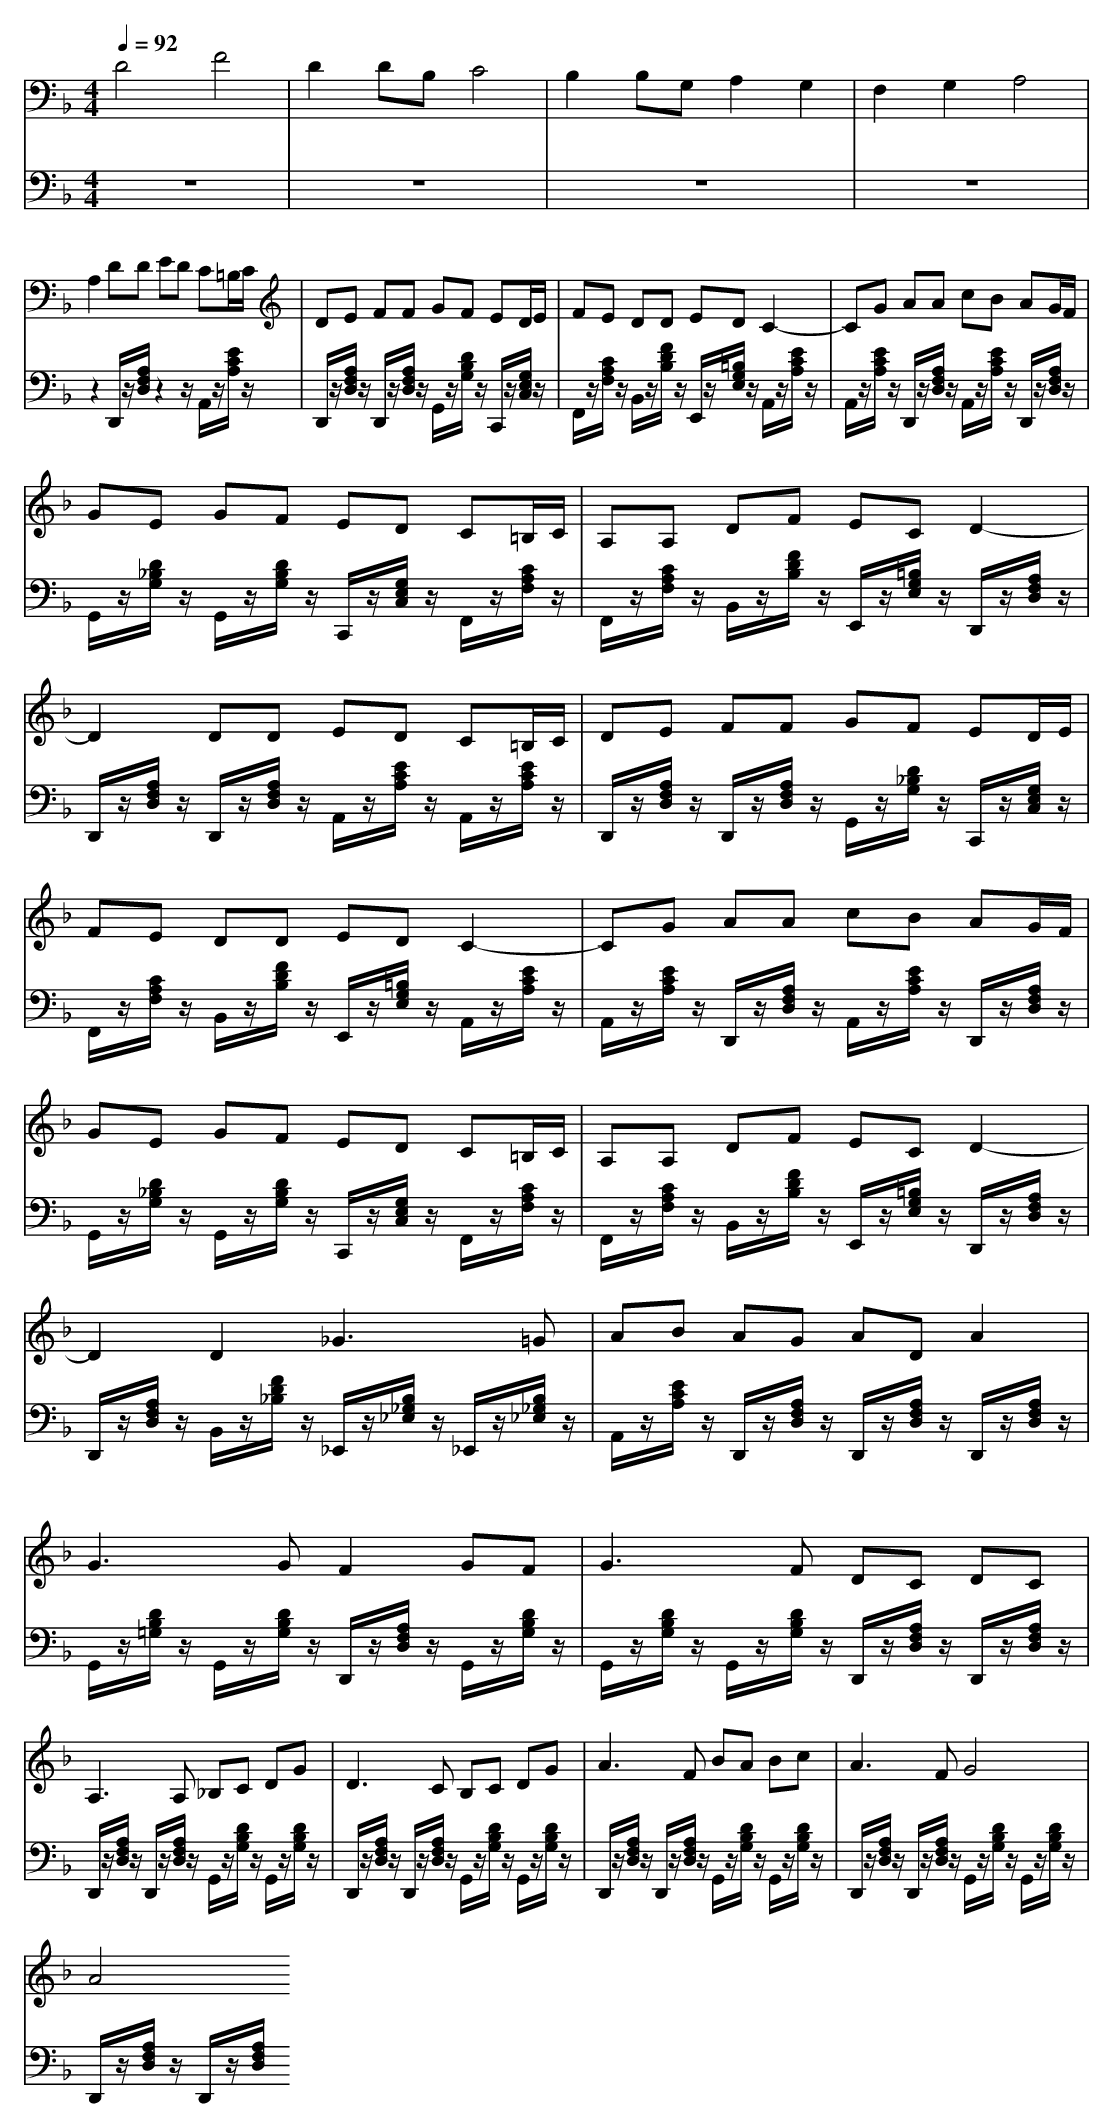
X:1
T:
M: 4/4
L: 1/8
Q:1/4=92
K:F % 1 flats
V:1
D4 F4|D2 DB, C4|B,2 B,G, A,2 G,2|F,2 G,2 A,4|
A,2 DD ED C=B,/2C/2|DE FF GF ED/2E/2|FE DD ED C2-|CG AA cB AG/2F/2|
GE GF ED C=B,/2C/2|A,A, DF EC D2-|D2 DD ED C=B,/2C/2|DE FF GF ED/2E/2|
FE DD ED C2-|CG AA cB AG/2F/2|GE GF ED C=B,/2C/2|A,A, DF EC D2-|
D2 D2 _G3=G|AB AG AD A2|G3G F2 GF|G3F DC DC|
A,3A, _B,C DG|D3C B,C DG|A3F BA Bc|A3F G4|
A4
V:2
z8|z8|z8|z8|
z2 D,,/2z/2[A,/2F,/2D,/2]z2z/2 A,,/2z/2[E/2C/2A,/2]z/2|D,,/2z/2[A,/2F,/2D,/2]z/2 D,,/2z/2[A,/2F,/2D,/2]z/2 G,,/2z/2[D/2B,/2G,/2]z/2 C,,/2z/2[G,/2E,/2C,/2]z/2|F,,/2z/2[C/2A,/2F,/2]z/2 B,,/2z/2[F/2D/2B,/2]z/2 E,,/2z/2[=B,/2G,/2E,/2]z/2 A,,/2z/2[E/2C/2A,/2]z/2|A,,/2z/2[E/2C/2A,/2]z/2 D,,/2z/2[A,/2F,/2D,/2]z/2 A,,/2z/2[E/2C/2A,/2]z/2 D,,/2z/2[A,/2F,/2D,/2]z/2|
G,,/2z/2[D/2_B,/2G,/2]z/2 G,,/2z/2[D/2B,/2G,/2]z/2 C,,/2z/2[G,/2E,/2C,/2]z/2 F,,/2z/2[C/2A,/2F,/2]z/2|F,,/2z/2[C/2A,/2F,/2]z/2 B,,/2z/2[F/2D/2B,/2]z/2 E,,/2z/2[=B,/2G,/2E,/2]z/2 D,,/2z/2[A,/2F,/2D,/2]z/2|D,,/2z/2[A,/2F,/2D,/2]z/2 D,,/2z/2[A,/2F,/2D,/2]z/2 A,,/2z/2[E/2C/2A,/2]z/2 A,,/2z/2[E/2C/2A,/2]z/2|D,,/2z/2[A,/2F,/2D,/2]z/2 D,,/2z/2[A,/2F,/2D,/2]z/2 G,,/2z/2[D/2_B,/2G,/2]z/2 C,,/2z/2[G,/2E,/2C,/2]z/2|
F,,/2z/2[C/2A,/2F,/2]z/2 B,,/2z/2[F/2D/2B,/2]z/2 E,,/2z/2[=B,/2G,/2E,/2]z/2 A,,/2z/2[E/2C/2A,/2]z/2|A,,/2z/2[E/2C/2A,/2]z/2 D,,/2z/2[A,/2F,/2D,/2]z/2 A,,/2z/2[E/2C/2A,/2]z/2 D,,/2z/2[A,/2F,/2D,/2]z/2|G,,/2z/2[D/2_B,/2G,/2]z/2 G,,/2z/2[D/2B,/2G,/2]z/2 C,,/2z/2[G,/2E,/2C,/2]z/2 F,,/2z/2[C/2A,/2F,/2]z/2|F,,/2z/2[C/2A,/2F,/2]z/2 B,,/2z/2[F/2D/2B,/2]z/2 E,,/2z/2[=B,/2G,/2E,/2]z/2 D,,/2z/2[A,/2F,/2D,/2]z/2|
D,,/2z/2[A,/2F,/2D,/2]z/2 B,,/2z/2[F/2D/2_B,/2]z/2 _E,,/2z/2[B,/2_G,/2_E,/2]z/2 _E,,/2z/2[B,/2_G,/2_E,/2]z/2|A,,/2z/2[E/2C/2A,/2]z/2 D,,/2z/2[A,/2F,/2D,/2]z/2 D,,/2z/2[A,/2F,/2D,/2]z/2 D,,/2z/2[A,/2F,/2D,/2]z/2|G,,/2z/2[D/2B,/2=G,/2]z/2 G,,/2z/2[D/2B,/2G,/2]z/2 D,,/2z/2[A,/2F,/2D,/2]z/2 G,,/2z/2[D/2B,/2G,/2]z/2|G,,/2z/2[D/2B,/2G,/2]z/2 G,,/2z/2[D/2B,/2G,/2]z/2 D,,/2z/2[A,/2F,/2D,/2]z/2 D,,/2z/2[A,/2F,/2D,/2]z/2|
D,,/2z/2[A,/2F,/2D,/2]z/2 D,,/2z/2[A,/2F,/2D,/2]z/2 G,,/2z/2[D/2B,/2G,/2]z/2 G,,/2z/2[D/2B,/2G,/2]z/2|D,,/2z/2[A,/2F,/2D,/2]z/2 D,,/2z/2[A,/2F,/2D,/2]z/2 G,,/2z/2[D/2B,/2G,/2]z/2 G,,/2z/2[D/2B,/2G,/2]z/2|D,,/2z/2[A,/2F,/2D,/2]z/2 D,,/2z/2[A,/2F,/2D,/2]z/2 G,,/2z/2[D/2B,/2G,/2]z/2 G,,/2z/2[D/2B,/2G,/2]z/2|D,,/2z/2[A,/2F,/2D,/2]z/2 D,,/2z/2[A,/2F,/2D,/2]z/2 G,,/2z/2[D/2B,/2G,/2]z/2 G,,/2z/2[D/2B,/2G,/2]z/2|
D,,/2z/2[A,/2F,/2D,/2]z/2 D,,/2z/2[A,/2F,/2D,/2]
